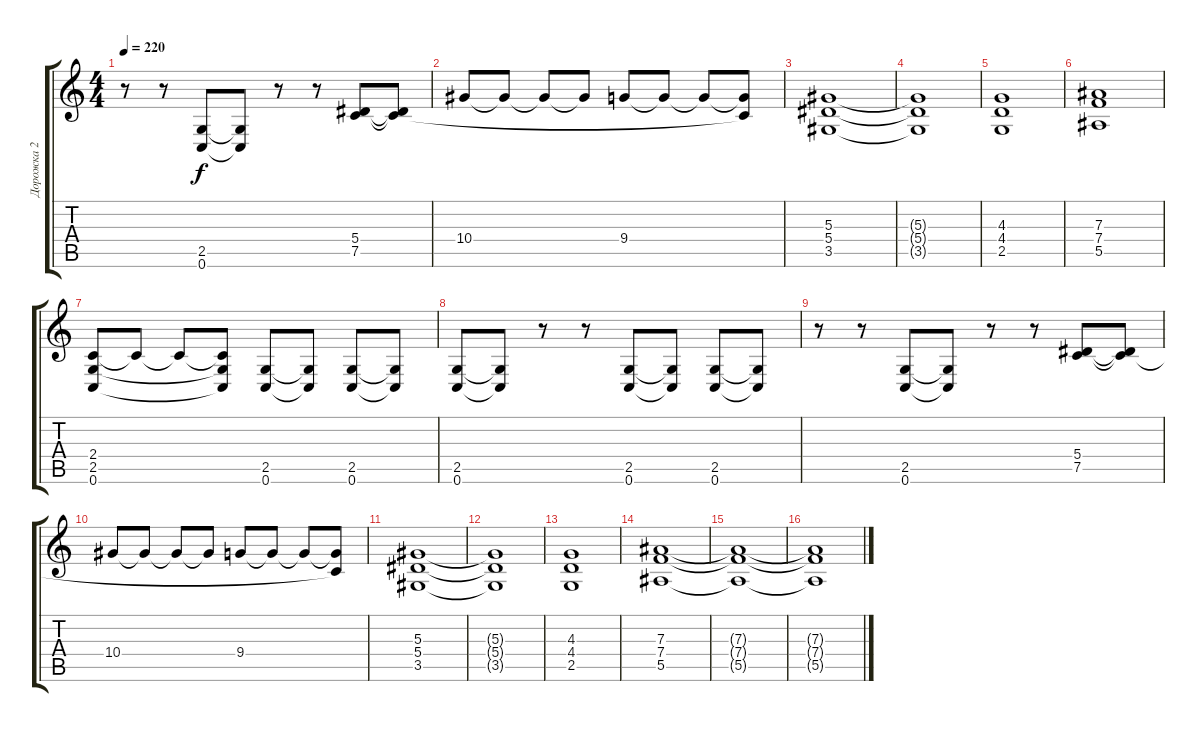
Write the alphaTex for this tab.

\track ("Дорожка 2" "Дорожка 2") {instrument distortionguitar}
\staff {score tabs}
\tuning (C4 G3 Eb3 Bb2 F2 C2) {hide}
\ts (4 4)
\tempo 220
\clef g2
\ks c
r.8{dy f} r.8 (2.5 0.6).8 (2.5{t} 0.6{t}).8 r.8 r.8 (5.4 7.5).8 (5.4{t} 7.5{t}).8 |
10.4.8 10.4{t}.8 10.4{t}.8 10.4{t}.8 9.4.8 9.4{t}.8 9.4{t}.8 (9.4{t} 7.5{t}).8 |
(5.3 5.4 3.5).1 |
(5.3{t} 5.4{t} 3.5{t}).1 |
(4.3 4.4 2.5).1 |
(7.3 7.4 5.5).1 |
(2.4 2.5 0.6).8 2.4{t}.8 2.4{t}.8 (2.4{t} 2.5{t} 0.6{t}).8 (2.5 0.6).8 (2.5{t} 0.6{t}).8 (2.5 0.6).8 (2.5{t} 0.6{t}).8 |
(2.5 0.6).8 (2.5{t} 0.6{t}).8 r.8 r.8 (2.5 0.6).8 (2.5{t} 0.6{t}).8 (2.5 0.6).8 (2.5{t} 0.6{t}).8 |
r.8 r.8 (2.5 0.6).8 (2.5{t} 0.6{t}).8 r.8 r.8 (5.4 7.5).8 (5.4{t} 7.5{t}).8 |
10.4.8 10.4{t}.8 10.4{t}.8 10.4{t}.8 9.4.8 9.4{t}.8 9.4{t}.8 (9.4{t} 7.5{t}).8 |
(5.3 5.4 3.5).1 |
(5.3{t} 5.4{t} 3.5{t}).1 |
(4.3 4.4 2.5).1 |
(7.3 7.4 5.5).1 |
(7.3{t} 7.4{t} 5.5{t}).1 |
(7.3{t} 7.4{t} 5.5{t}).1
